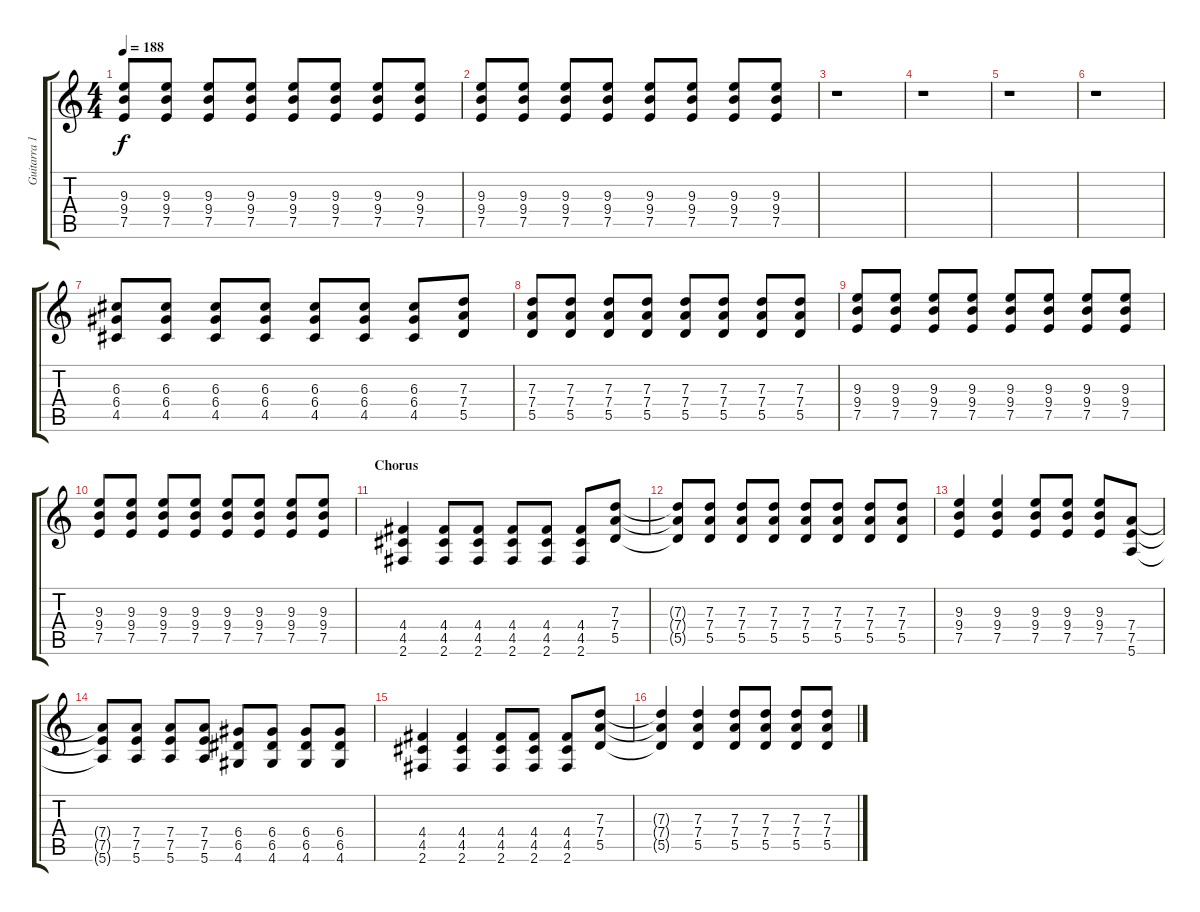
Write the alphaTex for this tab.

\track ("Guitarra 1 - Mathias" "Guitarra 1") {instrument distortionguitar}
\staff {score tabs}
\tuning (E4 B3 G3 D3 A2 E2) {hide}
\ts (4 4)
\tempo 188
\clef g2
\ks c
(9.3 9.4 7.5).8{dy f} (9.3 9.4 7.5).8 (9.3 9.4 7.5).8 (9.3 9.4 7.5).8 (9.3 9.4 7.5).8 (9.3 9.4 7.5).8 (9.3 9.4 7.5).8 (9.3 9.4 7.5).8 |
(9.3 9.4 7.5).8 (9.3 9.4 7.5).8 (9.3 9.4 7.5).8 (9.3 9.4 7.5).8 (9.3 9.4 7.5).8 (9.3 9.4 7.5).8 (9.3 9.4 7.5).8 (9.3 9.4 7.5).8 |
r.1 |
r.1 |
r.1 |
r.1 |
(6.3 6.4 4.5).8 (6.3 6.4 4.5).8 (6.3 6.4 4.5).8 (6.3 6.4 4.5).8 (6.3 6.4 4.5).8 (6.3 6.4 4.5).8 (6.3 6.4 4.5).8 (7.3 7.4 5.5).8 |
(7.3 7.4 5.5).8 (7.3 7.4 5.5).8 (7.3 7.4 5.5).8 (7.3 7.4 5.5).8 (7.3 7.4 5.5).8 (7.3 7.4 5.5).8 (7.3 7.4 5.5).8 (7.3 7.4 5.5).8 |
(9.3 9.4 7.5).8 (9.3 9.4 7.5).8 (9.3 9.4 7.5).8 (9.3 9.4 7.5).8 (9.3 9.4 7.5).8 (9.3 9.4 7.5).8 (9.3 9.4 7.5).8 (9.3 9.4 7.5).8 |
(9.3 9.4 7.5).8 (9.3 9.4 7.5).8 (9.3 9.4 7.5).8 (9.3 9.4 7.5).8 (9.3 9.4 7.5).8 (9.3 9.4 7.5).8 (9.3 9.4 7.5).8 (9.3 9.4 7.5).8 |
\section ("" "Chorus")
(4.4 4.5 2.6).4 (4.4 4.5 2.6).8 (4.4 4.5 2.6).8 (4.4 4.5 2.6).8 (4.4 4.5 2.6).8 (4.4 4.5 2.6).8 (7.3 7.4 5.5).8 |
(7.3{t} 7.4{t} 5.5{t}).8 (7.3 7.4 5.5).8 (7.3 7.4 5.5).8 (7.3 7.4 5.5).8 (7.3 7.4 5.5).8 (7.3 7.4 5.5).8 (7.3 7.4 5.5).8 (7.3 7.4 5.5).8 |
(9.3 9.4 7.5).4 (9.3 9.4 7.5).4 (9.3 9.4 7.5).8 (9.3 9.4 7.5).8 (9.3 9.4 7.5).8 (7.4 7.5 5.6).8 |
(7.4{t} 7.5{t} 5.6{t}).8 (7.4 7.5 5.6).8 (7.4 7.5 5.6).8 (7.4 7.5 5.6).8 (6.4 6.5 4.6).8 (6.4 6.5 4.6).8 (6.4 6.5 4.6).8 (6.4 6.5 4.6).8 |
(4.4 4.5 2.6).4 (4.4 4.5 2.6).4 (4.4 4.5 2.6).8 (4.4 4.5 2.6).8 (4.4 4.5 2.6).8 (7.3 7.4 5.5).8 |
(7.3{t} 7.4{t} 5.5{t}).4 (7.3 7.4 5.5).4 (7.3 7.4 5.5).8 (7.3 7.4 5.5).8 (7.3 7.4 5.5).8 (7.3 7.4 5.5).8
